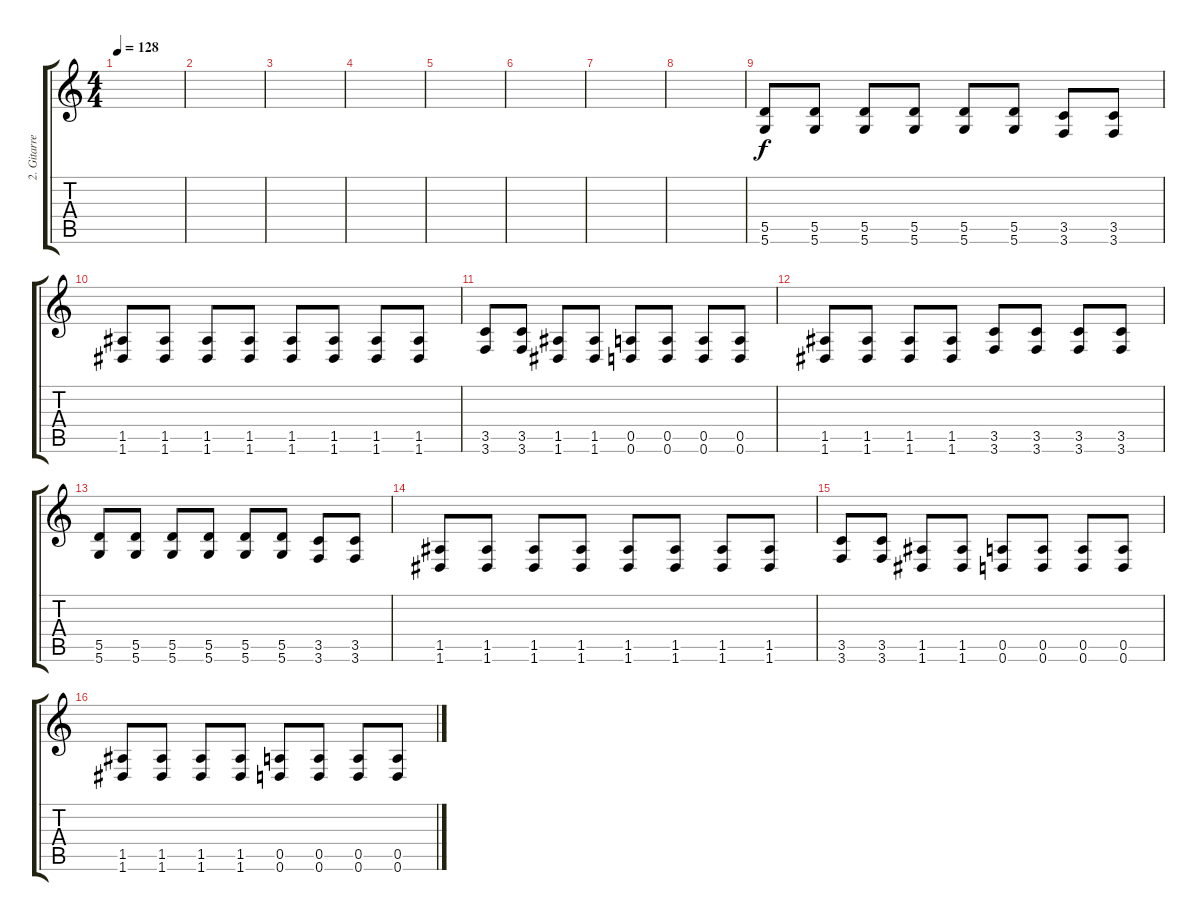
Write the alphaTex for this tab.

\track ("2. Gitarre" "2. Gitarre") {instrument overdrivenguitar}
\staff {score tabs}
\tuning (E4 B3 G3 D3 A2 D2) {hide}
\ts (4 4)
\tempo 128
\clef g2
\ks c
|
|
|
|
|
|
|
|
(5.5 5.6).8 (5.5 5.6).8 (5.5 5.6).8 (5.5 5.6).8 (5.5 5.6).8 (5.5 5.6).8 (3.5 3.6).8 (3.5 3.6).8 |
(1.5 1.6).8 (1.5 1.6).8 (1.5 1.6).8 (1.5 1.6).8 (1.5 1.6).8 (1.5 1.6).8 (1.5 1.6).8 (1.5 1.6).8 |
(3.5 3.6).8 (3.5 3.6).8 (1.5 1.6).8 (1.5 1.6).8 (0.5 0.6).8 (0.5 0.6).8 (0.5 0.6).8 (0.5 0.6).8 |
(1.5 1.6).8 (1.5 1.6).8 (1.5 1.6).8 (1.5 1.6).8 (3.5 3.6).8 (3.5 3.6).8 (3.5 3.6).8 (3.5 3.6).8 |
(5.5 5.6).8 (5.5 5.6).8 (5.5 5.6).8 (5.5 5.6).8 (5.5 5.6).8 (5.5 5.6).8 (3.5 3.6).8 (3.5 3.6).8 |
(1.5 1.6).8 (1.5 1.6).8 (1.5 1.6).8 (1.5 1.6).8 (1.5 1.6).8 (1.5 1.6).8 (1.5 1.6).8 (1.5 1.6).8 |
(3.5 3.6).8 (3.5 3.6).8 (1.5 1.6).8 (1.5 1.6).8 (0.5 0.6).8 (0.5 0.6).8 (0.5 0.6).8 (0.5 0.6).8 |
(1.5 1.6).8 (1.5 1.6).8 (1.5 1.6).8 (1.5 1.6).8 (0.5 0.6).8 (0.5 0.6).8 (0.5 0.6).8 (0.5 0.6).8
